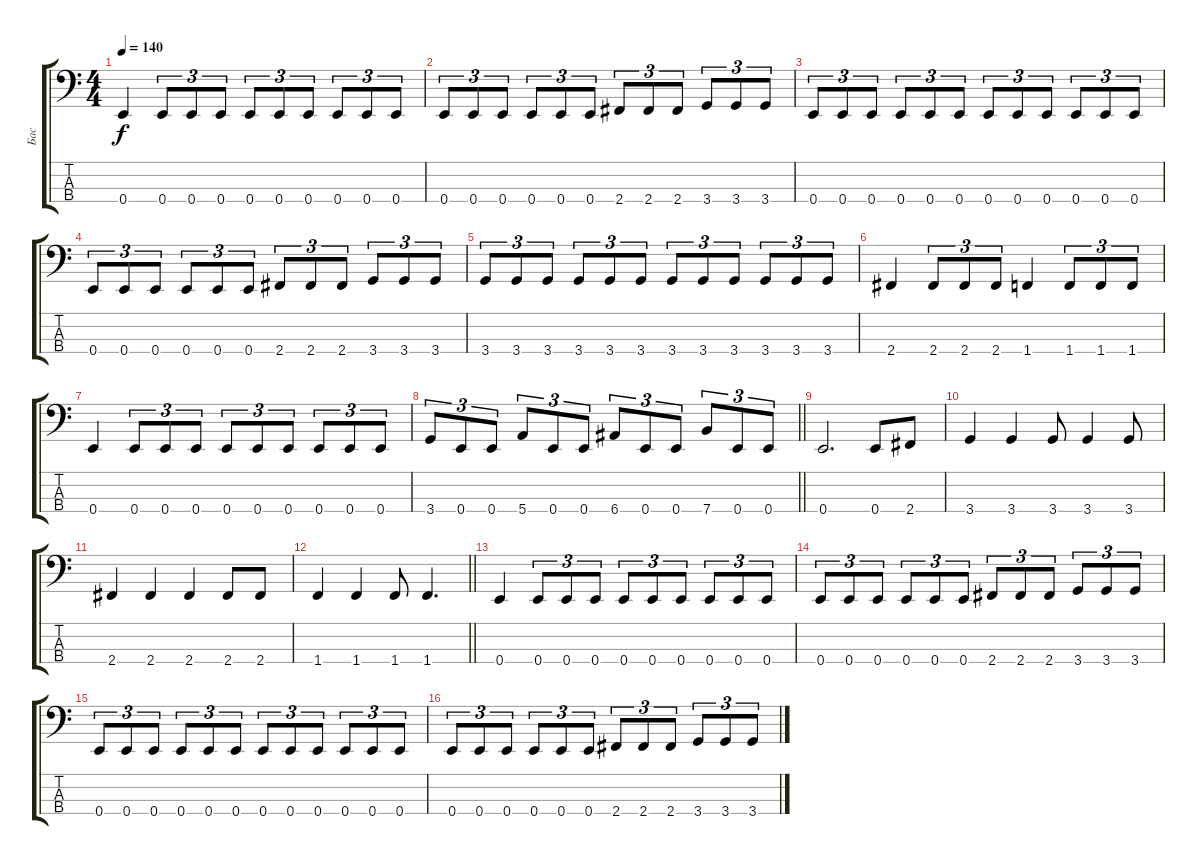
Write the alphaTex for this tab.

\track ("Бас" "Бас") {instrument electricbassfinger}
\staff {score tabs}
\tuning (G2 D2 A1 E1) {hide}
\ts (4 4)
\tempo 140
\clef f4
\ks c
0.4.4{dy f} 0.4.8{tu (3 2)} 0.4.8{tu (3 2)} 0.4.8{tu (3 2)} 0.4.8{tu (3 2)} 0.4.8{tu (3 2)} 0.4.8{tu (3 2)} 0.4.8{tu (3 2)} 0.4.8{tu (3 2)} 0.4.8{tu (3 2)} |
0.4.8{tu (3 2)} 0.4.8{tu (3 2)} 0.4.8{tu (3 2)} 0.4.8{tu (3 2)} 0.4.8{tu (3 2)} 0.4.8{tu (3 2)} 2.4.8{tu (3 2)} 2.4.8{tu (3 2)} 2.4.8{tu (3 2)} 3.4.8{tu (3 2)} 3.4.8{tu (3 2)} 3.4.8{tu (3 2)} |
0.4.8{tu (3 2)} 0.4.8{tu (3 2)} 0.4.8{tu (3 2)} 0.4.8{tu (3 2)} 0.4.8{tu (3 2)} 0.4.8{tu (3 2)} 0.4.8{tu (3 2)} 0.4.8{tu (3 2)} 0.4.8{tu (3 2)} 0.4.8{tu (3 2)} 0.4.8{tu (3 2)} 0.4.8{tu (3 2)} |
0.4.8{tu (3 2)} 0.4.8{tu (3 2)} 0.4.8{tu (3 2)} 0.4.8{tu (3 2)} 0.4.8{tu (3 2)} 0.4.8{tu (3 2)} 2.4.8{tu (3 2)} 2.4.8{tu (3 2)} 2.4.8{tu (3 2)} 3.4.8{tu (3 2)} 3.4.8{tu (3 2)} 3.4.8{tu (3 2)} |
3.4.8{tu (3 2)} 3.4.8{tu (3 2)} 3.4.8{tu (3 2)} 3.4.8{tu (3 2)} 3.4.8{tu (3 2)} 3.4.8{tu (3 2)} 3.4.8{tu (3 2)} 3.4.8{tu (3 2)} 3.4.8{tu (3 2)} 3.4.8{tu (3 2)} 3.4.8{tu (3 2)} 3.4.8{tu (3 2)} |
2.4.4 2.4.8{tu (3 2)} 2.4.8{tu (3 2)} 2.4.8{tu (3 2)} 1.4.4 1.4.8{tu (3 2)} 1.4.8{tu (3 2)} 1.4.8{tu (3 2)} |
0.4.4 0.4.8{tu (3 2)} 0.4.8{tu (3 2)} 0.4.8{tu (3 2)} 0.4.8{tu (3 2)} 0.4.8{tu (3 2)} 0.4.8{tu (3 2)} 0.4.8{tu (3 2)} 0.4.8{tu (3 2)} 0.4.8{tu (3 2)} |
\barLineRight lightlight
3.4.8{tu (3 2)} 0.4.8{tu (3 2)} 0.4.8{tu (3 2)} 5.4.8{tu (3 2)} 0.4.8{tu (3 2)} 0.4.8{tu (3 2)} 6.4.8{tu (3 2)} 0.4.8{tu (3 2)} 0.4.8{tu (3 2)} 7.4.8{tu (3 2)} 0.4.8{tu (3 2)} 0.4.8{tu (3 2)} |
0.4.2{d} 0.4.8 2.4.8 |
3.4.4 3.4.4 3.4.8 3.4.4 3.4.8 |
2.4.4 2.4.4 2.4.4 2.4.8 2.4.8 |
\barLineRight lightlight
1.4.4 1.4.4 1.4.8 1.4.4{d} |
0.4.4 0.4.8{tu (3 2)} 0.4.8{tu (3 2)} 0.4.8{tu (3 2)} 0.4.8{tu (3 2)} 0.4.8{tu (3 2)} 0.4.8{tu (3 2)} 0.4.8{tu (3 2)} 0.4.8{tu (3 2)} 0.4.8{tu (3 2)} |
0.4.8{tu (3 2)} 0.4.8{tu (3 2)} 0.4.8{tu (3 2)} 0.4.8{tu (3 2)} 0.4.8{tu (3 2)} 0.4.8{tu (3 2)} 2.4.8{tu (3 2)} 2.4.8{tu (3 2)} 2.4.8{tu (3 2)} 3.4.8{tu (3 2)} 3.4.8{tu (3 2)} 3.4.8{tu (3 2)} |
0.4.8{tu (3 2)} 0.4.8{tu (3 2)} 0.4.8{tu (3 2)} 0.4.8{tu (3 2)} 0.4.8{tu (3 2)} 0.4.8{tu (3 2)} 0.4.8{tu (3 2)} 0.4.8{tu (3 2)} 0.4.8{tu (3 2)} 0.4.8{tu (3 2)} 0.4.8{tu (3 2)} 0.4.8{tu (3 2)} |
0.4.8{tu (3 2)} 0.4.8{tu (3 2)} 0.4.8{tu (3 2)} 0.4.8{tu (3 2)} 0.4.8{tu (3 2)} 0.4.8{tu (3 2)} 2.4.8{tu (3 2)} 2.4.8{tu (3 2)} 2.4.8{tu (3 2)} 3.4.8{tu (3 2)} 3.4.8{tu (3 2)} 3.4.8{tu (3 2)}
